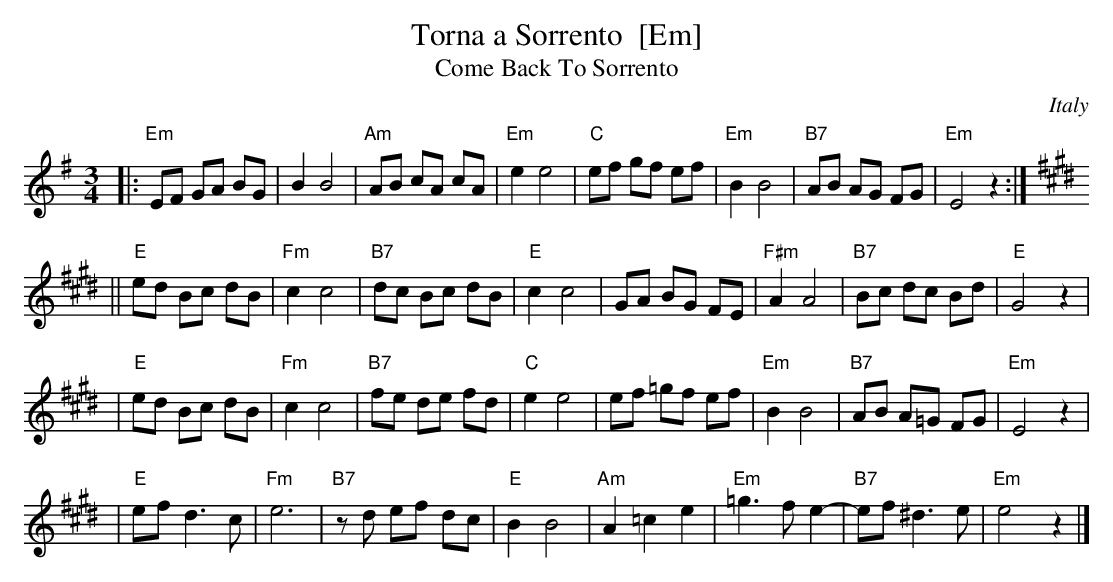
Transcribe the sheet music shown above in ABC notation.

X:1
T: Torna a Sorrento  [Em]
T: Come Back To Sorrento
O: Italy
M: 3/4
L: 1/8
K: Em
|: "Em"EF GA BG | B2 B4 \
| "Am"AB cA cA | "Em"e2 e4 \
| "C"ef gf ef | "Em"B2 B4 \
| "B7"AB AG FG | "Em"E4 z2 :| [K: E]
|| "E"ed Bc dB | "Fm"c2 c4 \
| "B7"dc Bc dB | "E"c2 c4 \
| GA BG FE | "F#m"A2 A4 \
| "B7"Bc dc Bd | "E"G4 z2 |
| "E"ed Bc dB | "Fm"c2 c4 \
| "B7"fe de fd | "C"e2 e4 \
| ef =gf ef | "Em"B2 B4 \
| "B7"AB A=G FG | "Em"E4 z2 |
| "E"ef d3 c | "Fm"e6 \
| "B7"zd ef dc | "E"B2 B4 \
| "Am"A2 =c2 e2 | "Em"=g3 f e2- \
| "B7"ef ^d3 e | "Em"e4 z2 |]
